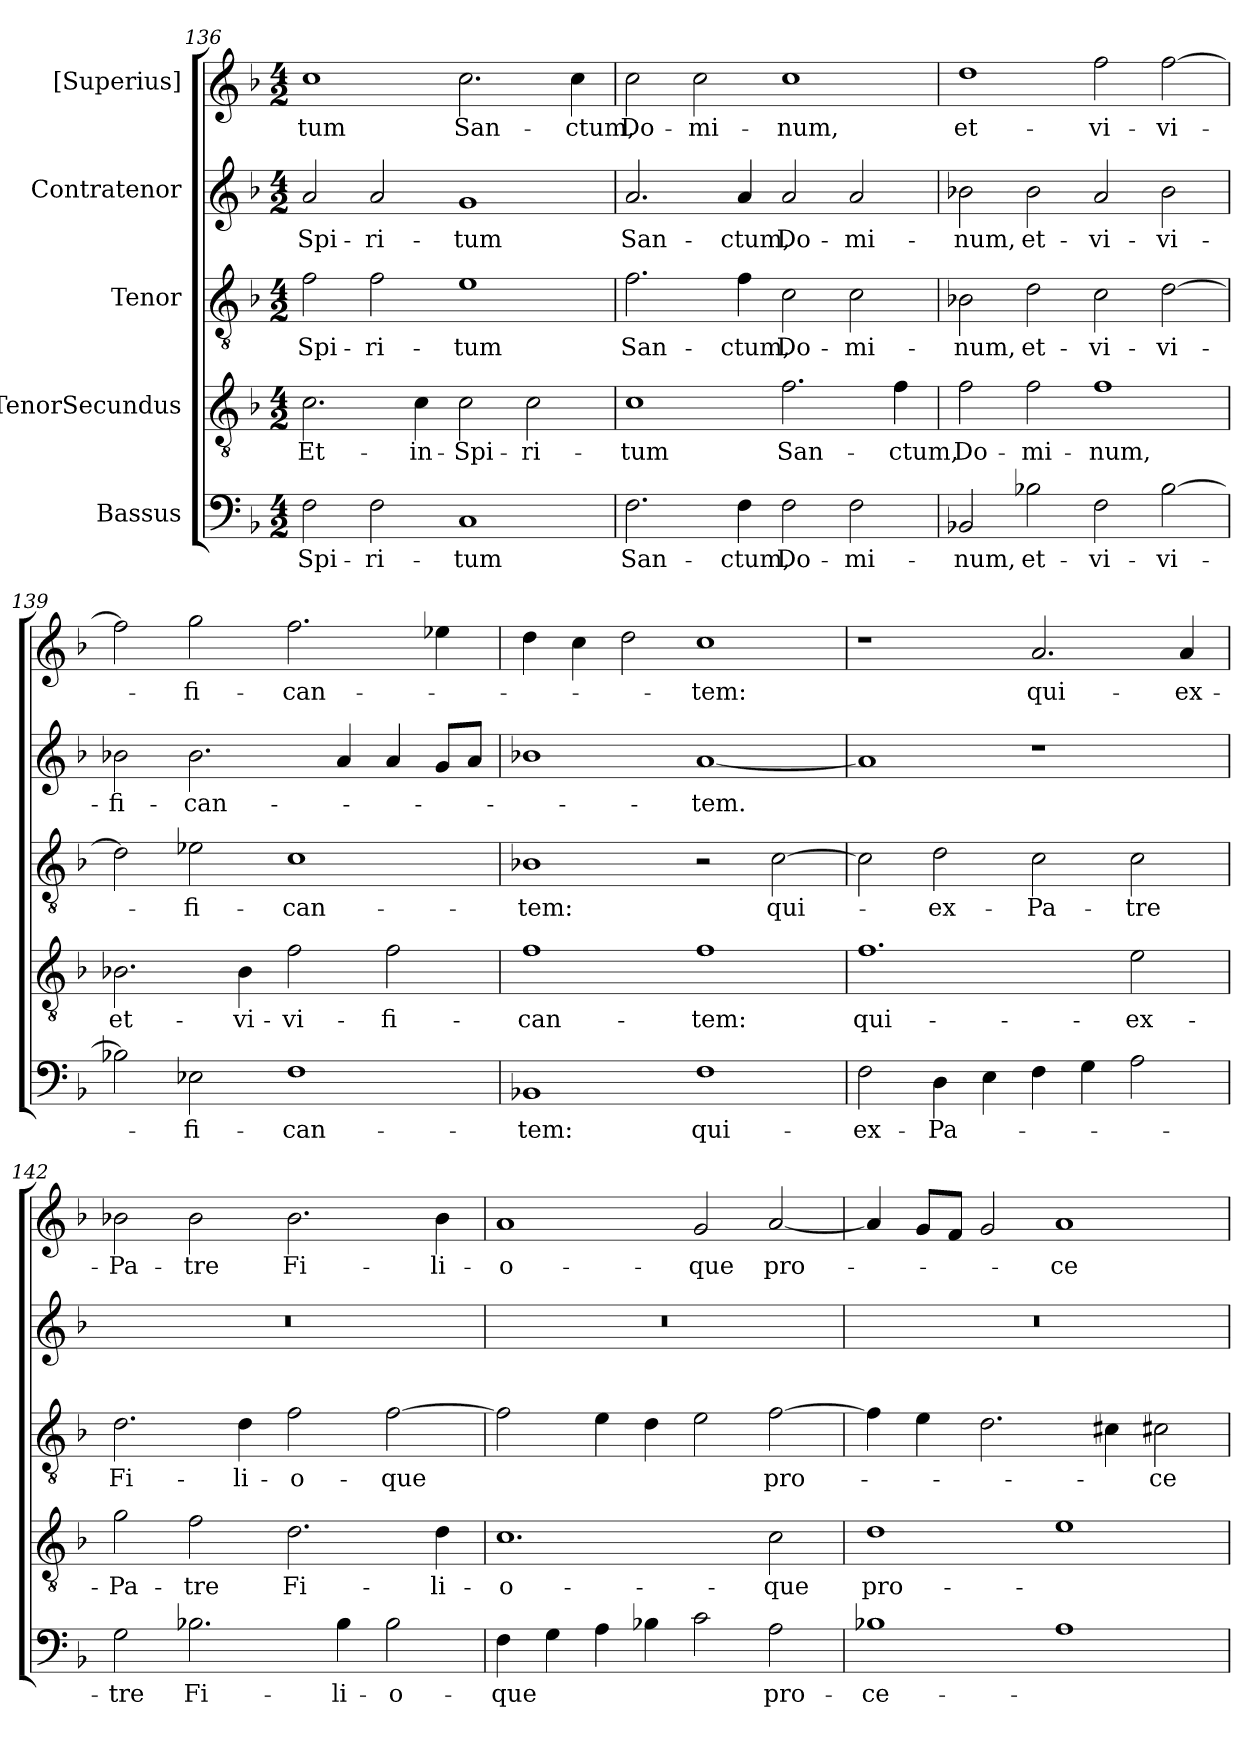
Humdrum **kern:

**kern	**text	**kern	**text	**kern	**text	**kern	**text	**kern	**text
*part5	*part5	*part4	*part4	*part3	*part3	*part2	*part2	*part1	*part1
*staff5	*staff5	*staff4	*staff4	*staff3	*staff3	*staff2	*staff2	*staff1	*staff1
*I"Bassus	*	*I"TenorSecundus	*	*I"Tenor	*	*I"Contratenor	*	*I"[Superius]	*
*clefF4	*	*clefGv2	*	*clefGv2	*	*clefG2	*	*clefG2	*
*k[b-]	*	*k[b-]	*	*k[b-]	*	*k[b-]	*	*k[b-]	*
*M4/2	*	*M4/2	*	*M4/2	*	*M4/2	*	*M4/2	*
=136	=136	=136	=136	=136	=136	=136	=136	=136	=136
2F\	Spi-	2.c\	Et-	2f\	Spi-	2a/	Spi-	1cc\	-tum
2F\	-ri-	.	.	2f\	-ri-	2a/	-ri-	.	.
.	.	4c\	in-	.	.	.	.	.	.
1C/	-tum	2c\	Spi-	1e\	-tum	1g/	-tum	2.cc\	San-
.	.	2c\	-ri-	.	.	.	.	.	.
.	.	.	.	.	.	.	.	4cc\	-ctum,
=137	=137	=137	=137	=137	=137	=137	=137	=137	=137
2.F\	San-	1c\	-tum	2.f\	San-	2.a/	San-	2cc\	Do-
.	.	.	.	.	.	.	.	2cc\	-mi-
4F\	-ctum,	.	.	4f\	-ctum,	4a/	-ctum,	.	.
2F\	Do-	2.f\	San-	2c\	Do-	2a/	Do-	1cc\	-num,
2F\	-mi-	.	.	2c\	-mi-	2a/	-mi-	.	.
.	.	4f\	-ctum,	.	.	.	.	.	.
=138	=138	=138	=138	=138	=138	=138	=138	=138	=138
2BB-X/	-num,	2f\	Do-	2B-X\	-num,	2b-X\	-num,	1dd\	et-
2B-X\	et-	2f\	-mi-	2d\	et-	2b-\	et-	.	.
2F\	vi-	1f\	-num,	2c\	vi-	2a/	vi-	2ff\	vi-
[2B-\	-vi-	.	.	[2d\	-vi-	2b-\	-vi-	[2ff\	-vi-
=139	=139	=139	=139	=139	=139	=139	=139	=139	=139
2B-X\]	.	2.B-X\	et-	2d\]	.	2b-X\	-fi-	2ff\]	.
2E-X\	-fi-	.	.	2e-X\	-fi-	2.b-\	-can-	2gg\	-fi-
.	.	4B-\	vi-	.	.	.	.	.	.
1F\	-can-	2f\	-vi-	1c\	-can-	.	.	2.ff\	-can-
.	.	.	.	.	.	4a/	.	.	.
.	.	2f\	-fi-	.	.	4a/	.	.	.
.	.	.	.	.	.	8g/L	.	4ee-X\	.
.	.	.	.	.	.	8a/J	.	.	.
=140	=140	=140	=140	=140	=140	=140	=140	=140	=140
1BB-X/	-tem:	1f\	-can-	1B-X\	-tem:	1b-X\	.	4dd\	.
.	.	.	.	.	.	.	.	4cc\	.
.	.	.	.	.	.	.	.	2dd\	.
1F\	qui-	1f\	-tem:	2r	.	[1a/	-tem.	1cc\	-tem:
.	.	.	.	[2c\	qui-	.	.	.	.
=141	=141	=141	=141	=141	=141	=141	=141	=141	=141
2F\	ex-	1.f\	qui-	2c\]	.	1a/]	.	1r	.
4D\	Pa-	.	.	2d\	ex-	.	.	.	.
4E\	.	.	.	.	.	.	.	.	.
4F\	.	.	.	2c\	Pa-	1r	.	2.a/	qui-
4G\	.	.	.	.	.	.	.	.	.
2A\	.	2e\	ex-	2c\	-tre	.	.	.	.
.	.	.	.	.	.	.	.	4a/	ex-
=142	=142	=142	=142	=142	=142	=142	=142	=142	=142
2G\	-tre	2g\	Pa-	2.d\	Fi-	0r	.	2b-X\	Pa-
2.B-X\	Fi-	2f\	-tre	.	.	.	.	2b-\	-tre
.	.	.	.	4d\	-li-	.	.	.	.
.	.	2.d\	Fi-	2f\	-o-	.	.	2.b-\	Fi-
4B-\	-li-	.	.	.	.	.	.	.	.
2B-\	-o-	.	.	[2f\	-que	.	.	.	.
.	.	4d\	-li-	.	.	.	.	4b-\	-li-
=143	=143	=143	=143	=143	=143	=143	=143	=143	=143
4F\	-que	1.c\	-o-	2f\]	.	0r	.	1a/	-o-
4G\	.	.	.	.	.	.	.	.	.
4A\	.	.	.	4e\	.	.	.	.	.
4B-X\	.	.	.	4d\	.	.	.	.	.
2c\	.	.	.	2e\	.	.	.	2g/	-que
2A\	pro-	2c\	-que	[2f\	pro-	.	.	[2a/	pro-
=144	=144	=144	=144	=144	=144	=144	=144	=144	=144
1B-X\	-ce-	1d\	pro-	4f\]	.	0r	.	4a/]	.
.	.	.	.	4e\	.	.	.	8g/L	.
.	.	.	.	.	.	.	.	8f/J	.
.	.	.	.	2.d\	.	.	.	2g/	.
1A\	.	1e\	.	.	.	.	.	1a/	-ce-
.	.	.	.	4c#X\	.	.	.	.	.
.	.	.	.	2c#X\	-ce-	.	.	.	.
=	=	=	=	=	=	=	=	=	=
*-	*-	*-	*-	*-	*-	*-	*-	*-	*-
